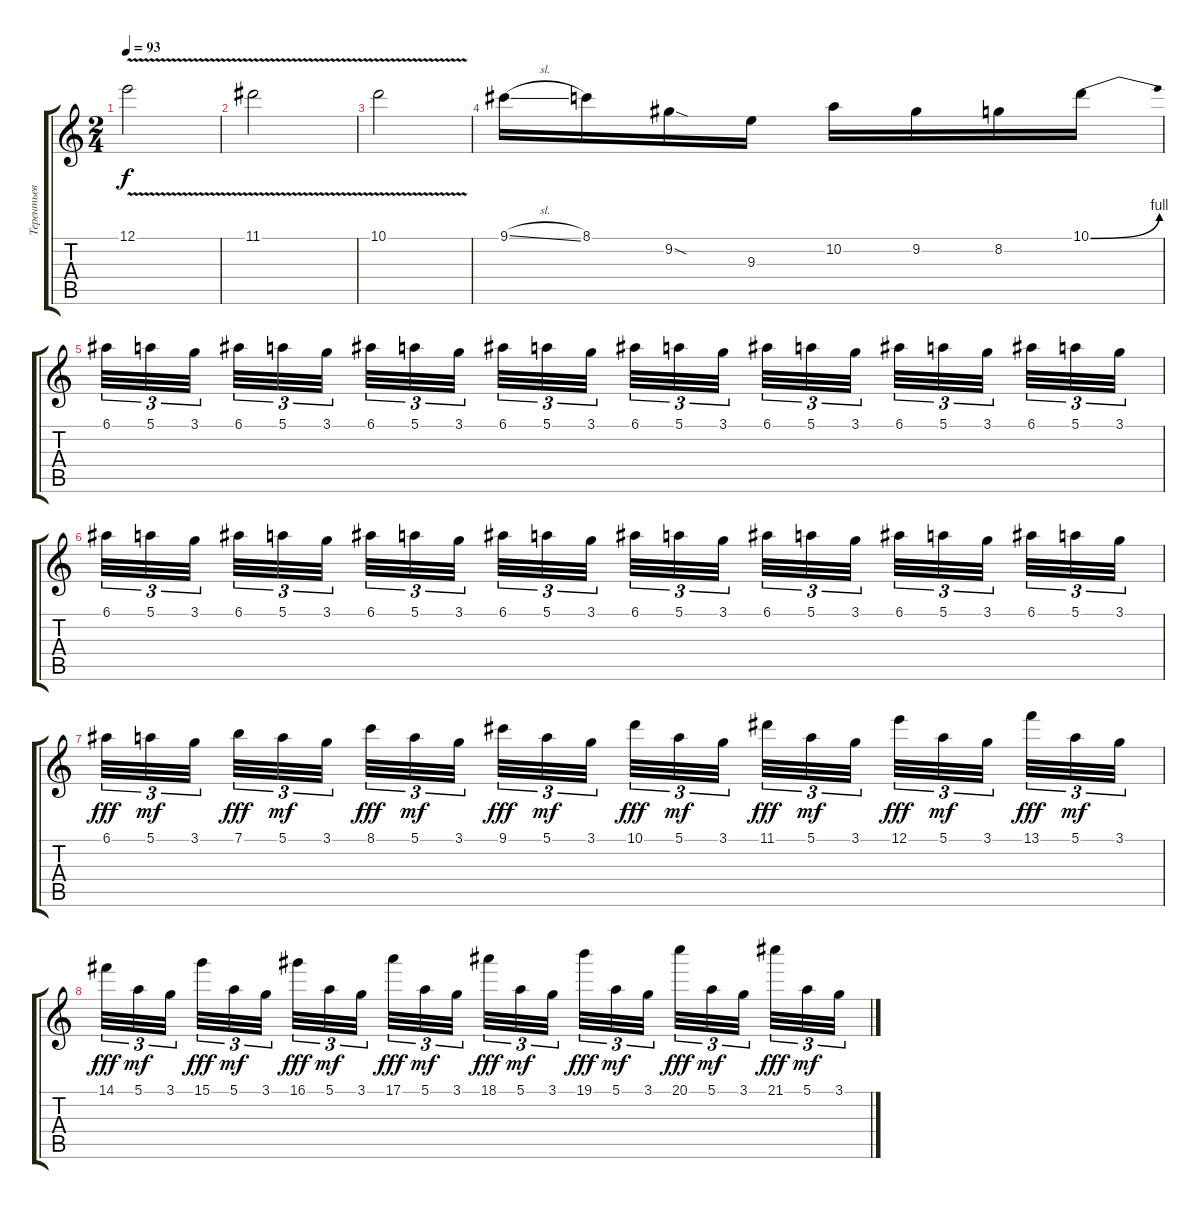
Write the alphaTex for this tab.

\track ("Терентьев 1" "Терентьев ") {instrument distortionguitar}
\staff {score tabs}
\tuning (E4 B3 G3 D3 A2 E2) {hide}
\ts (2 4)
\tempo 93
\clef g2
\ks c
12.1{v}.2{dy f} |
11.1{v}.2 |
10.1{v}.2 |
9.1{sl}.16 8.1.16 9.2{sod}.16 9.3.16 10.2.16 9.2.16 8.2.16 10.1{be (bend 0 0 60 4)}.16 |
6.1.32{tu (3 2)} 5.1.32{tu (3 2)} 3.1.32{tu (3 2)} 6.1.32{tu (3 2)} 5.1.32{tu (3 2)} 3.1.32{tu (3 2)} 6.1.32{tu (3 2)} 5.1.32{tu (3 2)} 3.1.32{tu (3 2)} 6.1.32{tu (3 2)} 5.1.32{tu (3 2)} 3.1.32{tu (3 2)} 6.1.32{tu (3 2)} 5.1.32{tu (3 2)} 3.1.32{tu (3 2)} 6.1.32{tu (3 2)} 5.1.32{tu (3 2)} 3.1.32{tu (3 2)} 6.1.32{tu (3 2)} 5.1.32{tu (3 2)} 3.1.32{tu (3 2)} 6.1.32{tu (3 2)} 5.1.32{tu (3 2)} 3.1.32{tu (3 2)} |
6.1.32{tu (3 2)} 5.1.32{tu (3 2)} 3.1.32{tu (3 2)} 6.1.32{tu (3 2)} 5.1.32{tu (3 2)} 3.1.32{tu (3 2)} 6.1.32{tu (3 2)} 5.1.32{tu (3 2)} 3.1.32{tu (3 2)} 6.1.32{tu (3 2)} 5.1.32{tu (3 2)} 3.1.32{tu (3 2)} 6.1.32{tu (3 2)} 5.1.32{tu (3 2)} 3.1.32{tu (3 2)} 6.1.32{tu (3 2)} 5.1.32{tu (3 2)} 3.1.32{tu (3 2)} 6.1.32{tu (3 2)} 5.1.32{tu (3 2)} 3.1.32{tu (3 2)} 6.1.32{tu (3 2)} 5.1.32{tu (3 2)} 3.1.32{tu (3 2)} |
6.1.32{tu (3 2) dy fff} 5.1.32{tu (3 2) dy mf} 3.1.32{tu (3 2)} 7.1.32{tu (3 2) dy fff} 5.1.32{tu (3 2) dy mf} 3.1.32{tu (3 2)} 8.1.32{tu (3 2) dy fff} 5.1.32{tu (3 2) dy mf} 3.1.32{tu (3 2)} 9.1.32{tu (3 2) dy fff} 5.1.32{tu (3 2) dy mf} 3.1.32{tu (3 2)} 10.1.32{tu (3 2) dy fff} 5.1.32{tu (3 2) dy mf} 3.1.32{tu (3 2)} 11.1.32{tu (3 2) dy fff} 5.1.32{tu (3 2) dy mf} 3.1.32{tu (3 2)} 12.1.32{tu (3 2) dy fff} 5.1.32{tu (3 2) dy mf} 3.1.32{tu (3 2)} 13.1.32{tu (3 2) dy fff} 5.1.32{tu (3 2) dy mf} 3.1.32{tu (3 2)} |
14.1.32{tu (3 2) dy fff} 5.1.32{tu (3 2) dy mf} 3.1.32{tu (3 2)} 15.1.32{tu (3 2) dy fff} 5.1.32{tu (3 2) dy mf} 3.1.32{tu (3 2)} 16.1.32{tu (3 2) dy fff} 5.1.32{tu (3 2) dy mf} 3.1.32{tu (3 2)} 17.1.32{tu (3 2) dy fff} 5.1.32{tu (3 2) dy mf} 3.1.32{tu (3 2)} 18.1.32{tu (3 2) dy fff} 5.1.32{tu (3 2) dy mf} 3.1.32{tu (3 2)} 19.1.32{tu (3 2) dy fff} 5.1.32{tu (3 2) dy mf} 3.1.32{tu (3 2)} 20.1.32{tu (3 2) dy fff} 5.1.32{tu (3 2) dy mf} 3.1.32{tu (3 2)} 21.1.32{tu (3 2) dy fff} 5.1.32{tu (3 2) dy mf} 3.1.32{tu (3 2)}
